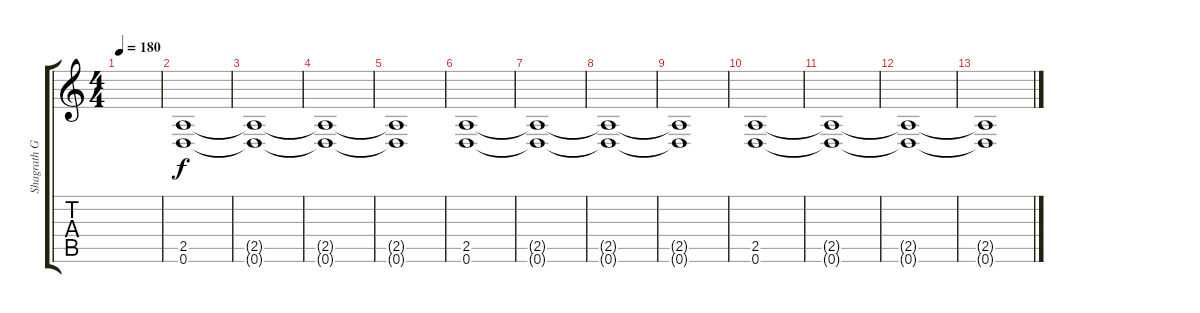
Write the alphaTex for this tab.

\track ("Shagrath Guitar" "Shagrath G") {instrument distortionguitar}
\staff {score tabs}
\tuning (D4 A3 F3 C3 G2 D2) {hide}
\ts (4 4)
\tempo 180
\clef g2
\ks c
|
(2.5 0.6).1 |
(2.5{t} 0.6{t}).1 |
(2.5{t} 0.6{t}).1 |
(2.5{t} 0.6{t}).1 |
(2.5 0.6).1 |
(2.5{t} 0.6{t}).1 |
(2.5{t} 0.6{t}).1 |
(2.5{t} 0.6{t}).1 |
(2.5 0.6).1 |
(2.5{t} 0.6{t}).1 |
(2.5{t} 0.6{t}).1 |
(2.5{t} 0.6{t}).1
